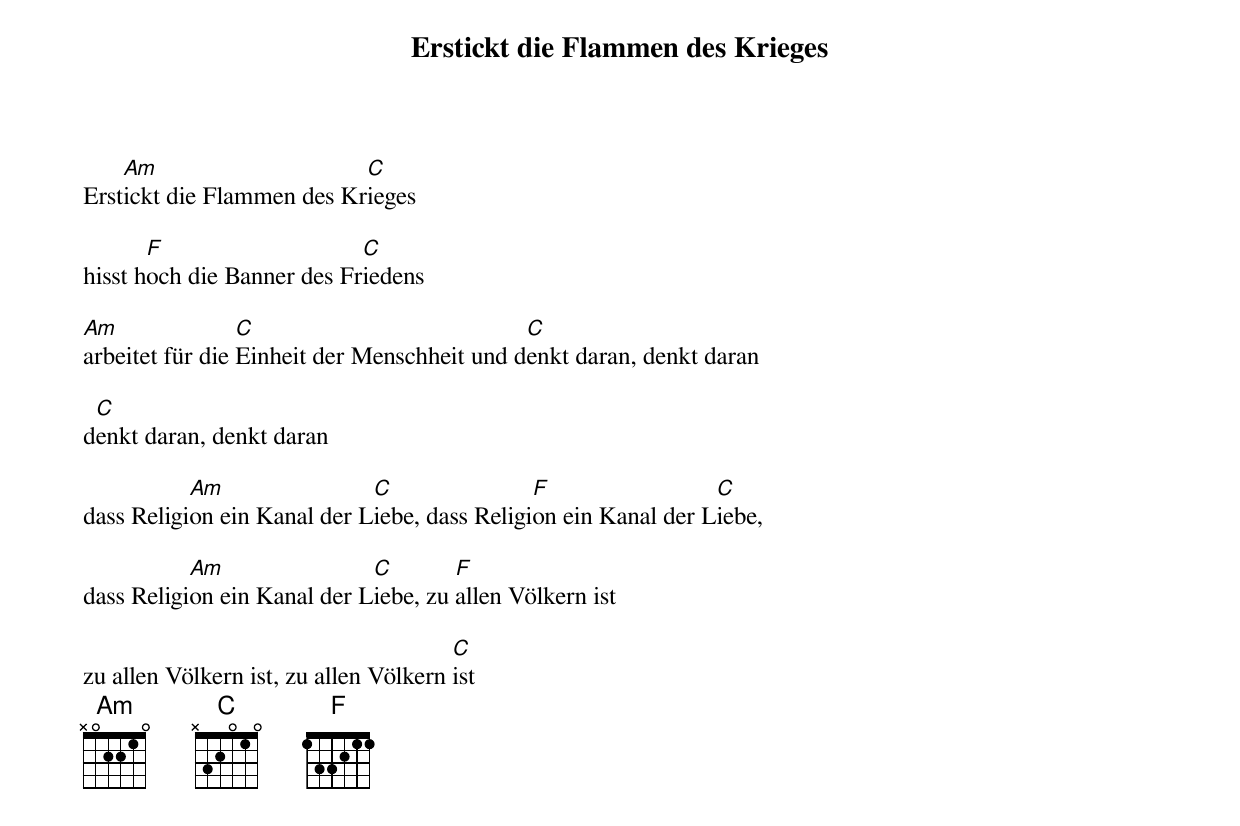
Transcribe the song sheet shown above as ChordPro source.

{title: Erstickt die Flammen des Krieges}
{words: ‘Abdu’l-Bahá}
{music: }
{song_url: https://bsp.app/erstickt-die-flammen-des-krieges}


Erst[Am]ickt die Flammen des Kr[C]ieges

hisst h[F]och die Banner des Fr[C]iedens

[Am]arbeitet für die [C]Einheit der Menschheit und d[C]enkt daran, denkt daran

d[C]enkt daran, denkt daran

dass Religi[Am]on ein Kanal der L[C]iebe, dass Religi[F]on ein Kanal der L[C]iebe,

dass Religi[Am]on ein Kanal der L[C]iebe, zu [F]allen Völkern ist

zu allen Völkern ist, zu allen Völkern [C]ist
